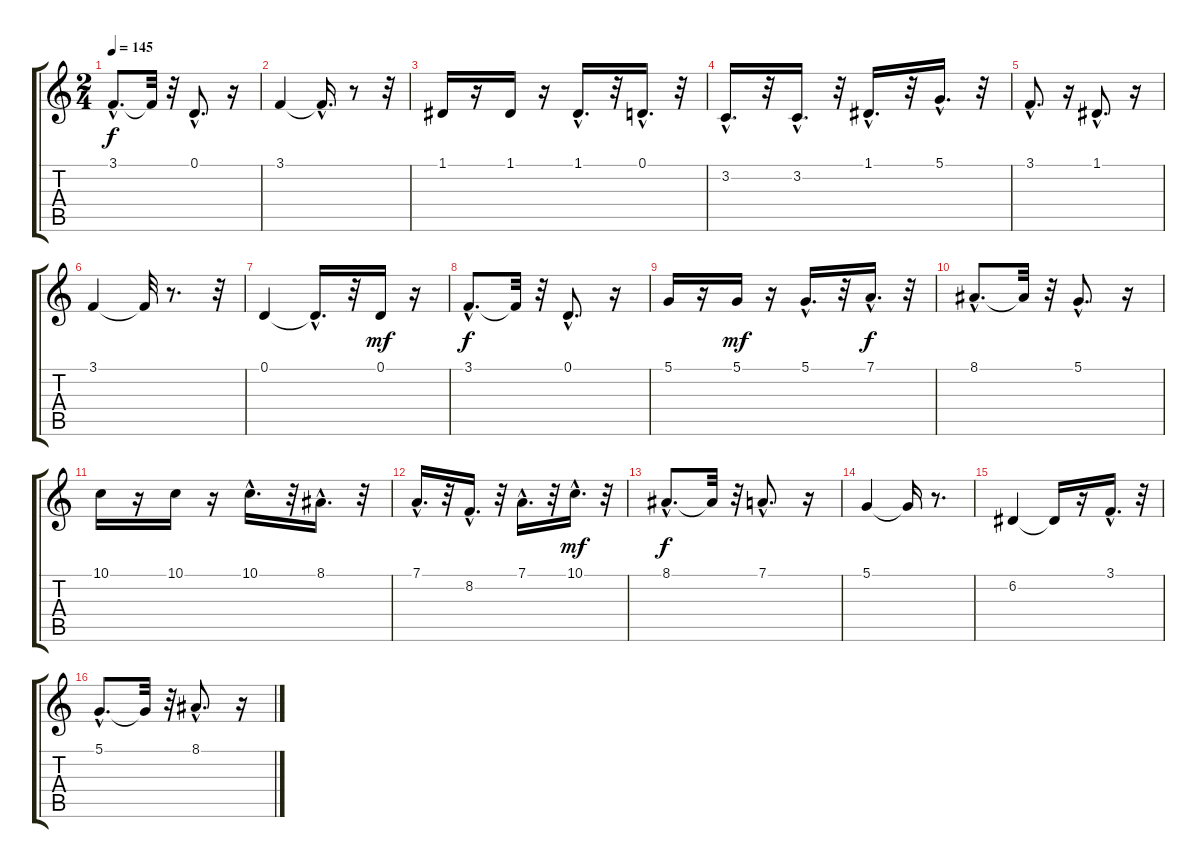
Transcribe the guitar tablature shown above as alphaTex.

\track "" {instrument clarinet}
\staff {score tabs}
\tuning (D4 A3 F3 C3 G2 D2) {hide}
\ts (2 4)
\tempo 145
\clef g2
\ks c
3.1{hac}.8{d dy f} 3.1{t}.32 r.32 0.1{hac}.8{d} r.16 |
3.1.4 3.1{hac t}.16{d} r.8 r.32 |
1.1.16 r.16 1.1.16 r.16 1.1{hac}.16{d} r.32 0.1{hac}.16{d} r.32 |
3.2{hac}.16{d} r.32 3.2{hac}.16{d} r.32 1.1{hac}.16{d} r.32 5.1{hac}.16{d} r.32 |
3.1{hac}.8{d} r.16 1.1{hac}.8{d} r.16 |
3.1.4 3.1{t}.32 r.8{d} r.32 |
0.1.4 0.1{hac t}.16{d} r.32 0.1.16{dy mf} r.16 |
3.1{hac}.8{d dy f} 3.1{t}.32 r.32 0.1{hac}.8{d} r.16 |
5.1.16 r.16 5.1.16{dy mf} r.16 5.1{hac}.16{d} r.32 7.1{hac}.16{d dy f} r.32 |
8.1{hac}.8{d} 8.1{t}.32 r.32 5.1{hac}.8{d} r.16 |
10.1.16 r.16 10.1.16 r.16 10.1{hac}.16{d} r.32 8.1{hac}.16{d} r.32 |
7.1{hac}.16{d} r.32 8.2{hac}.16{d} r.32 7.1{hac}.16{d} r.32 10.1{hac}.16{d dy mf} r.32 |
8.1{hac}.8{d dy f} 8.1{t}.32 r.32 7.1{hac}.8{d} r.16 |
5.1.4 5.1{t}.16 r.8{d} |
6.2.4 6.2{t}.16 r.16 3.1{hac}.16{d} r.32 |
5.1{hac}.8{d} 5.1{t}.32 r.32 8.1{hac}.8{d} r.16
